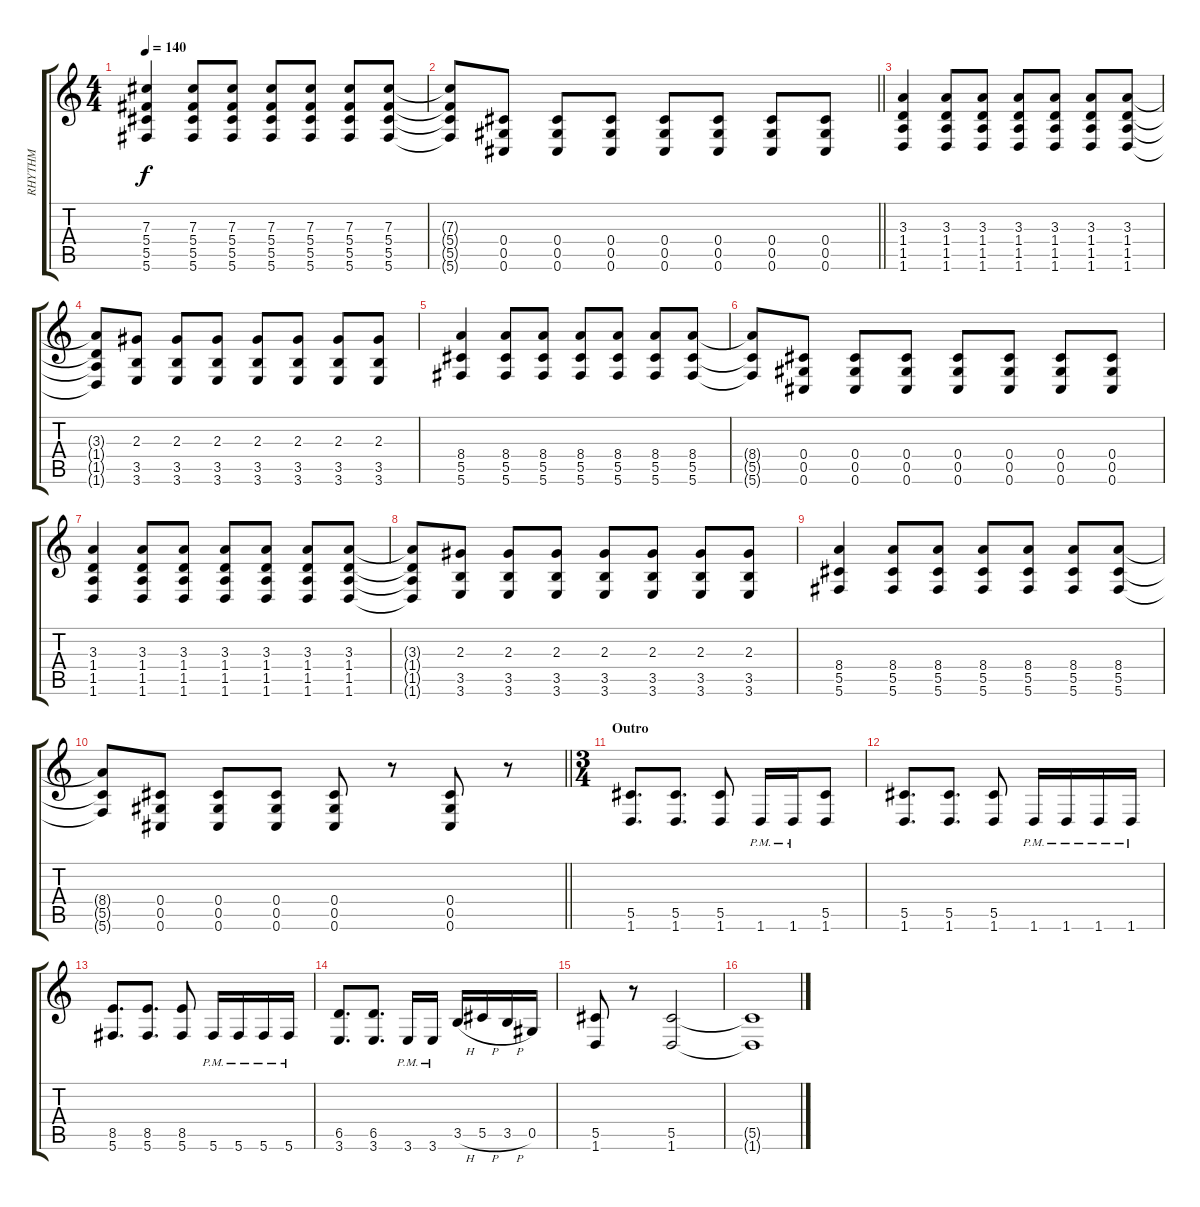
\track ("RHYTHM" "RHYTHM") {instrument distortionguitar}
\staff {score tabs}
\tuning (Eb4 Bb3 Gb3 Db3 Ab2 Db2) {hide}
\ts (4 4)
\tempo 140
\clef g2
\ks c
(7.3 5.4 5.5 5.6).4{dy f} (7.3 5.4 5.5 5.6).8 (7.3 5.4 5.5 5.6).8 (7.3 5.4 5.5 5.6).8 (7.3 5.4 5.5 5.6).8 (7.3 5.4 5.5 5.6).8 (7.3 5.4 5.5 5.6).8 |
\barLineRight lightlight
(7.3{t} 5.4{t} 5.5{t} 5.6{t}).8 (0.4 0.5 0.6).8 (0.4 0.5 0.6).8 (0.4 0.5 0.6).8 (0.4 0.5 0.6).8 (0.4 0.5 0.6).8 (0.4 0.5 0.6).8 (0.4 0.5 0.6).8 |
\section ("" "")
(3.3 1.4 1.5 1.6).4 (3.3 1.4 1.5 1.6).8 (3.3 1.4 1.5 1.6).8 (3.3 1.4 1.5 1.6).8 (3.3 1.4 1.5 1.6).8 (3.3 1.4 1.5 1.6).8 (3.3 1.4 1.5 1.6).8 |
(3.3{t} 1.4{t} 1.5{t} 1.6{t}).8 (2.3 3.5 3.6).8 (2.3 3.5 3.6).8 (2.3 3.5 3.6).8 (2.3 3.5 3.6).8 (2.3 3.5 3.6).8 (2.3 3.5 3.6).8 (2.3 3.5 3.6).8 |
(8.4 5.5 5.6).4 (8.4 5.5 5.6).8 (8.4 5.5 5.6).8 (8.4 5.5 5.6).8 (8.4 5.5 5.6).8 (8.4 5.5 5.6).8 (8.4 5.5 5.6).8 |
(8.4{t} 5.5{t} 5.6{t}).8 (0.4 0.5 0.6).8 (0.4 0.5 0.6).8 (0.4 0.5 0.6).8 (0.4 0.5 0.6).8 (0.4 0.5 0.6).8 (0.4 0.5 0.6).8 (0.4 0.5 0.6).8 |
(3.3 1.4 1.5 1.6).4 (3.3 1.4 1.5 1.6).8 (3.3 1.4 1.5 1.6).8 (3.3 1.4 1.5 1.6).8 (3.3 1.4 1.5 1.6).8 (3.3 1.4 1.5 1.6).8 (3.3 1.4 1.5 1.6).8 |
(3.3{t} 1.4{t} 1.5{t} 1.6{t}).8 (2.3 3.5 3.6).8 (2.3 3.5 3.6).8 (2.3 3.5 3.6).8 (2.3 3.5 3.6).8 (2.3 3.5 3.6).8 (2.3 3.5 3.6).8 (2.3 3.5 3.6).8 |
(8.4 5.5 5.6).4 (8.4 5.5 5.6).8 (8.4 5.5 5.6).8 (8.4 5.5 5.6).8 (8.4 5.5 5.6).8 (8.4 5.5 5.6).8 (8.4 5.5 5.6).8 |
\barLineRight lightlight
(8.4{t} 5.5{t} 5.6{t}).8 (0.4 0.5 0.6).8 (0.4 0.5 0.6).8 (0.4 0.5 0.6).8 (0.4 0.5 0.6).8 r.8 (0.4 0.5 0.6).8 r.8 |
\ts (3 4)
\section ("" "Outro")
(5.5 1.6).8{d} (5.5 1.6).8{d} (5.5 1.6).8 1.6{pm}.16 1.6{pm}.16 (5.5 1.6).8 |
(5.5 1.6).8{d} (5.5 1.6).8{d} (5.5 1.6).8 1.6{pm}.16 1.6{pm}.16 1.6{pm}.16 1.6{pm}.16 |
(8.5 5.6).8{d} (8.5 5.6).8{d} (8.5 5.6).8 5.6{pm}.16 5.6{pm}.16 5.6{pm}.16 5.6{pm}.16 |
(6.5 3.6).8{d} (6.5 3.6).8{d} 3.6{pm}.16 3.6{pm}.16 3.5{h}.16 5.5{h}.16 3.5{h}.16 0.5.16 |
(5.5 1.6).8 r.8 (5.5 1.6).2 |
(5.5{t} 1.6{t}).1
